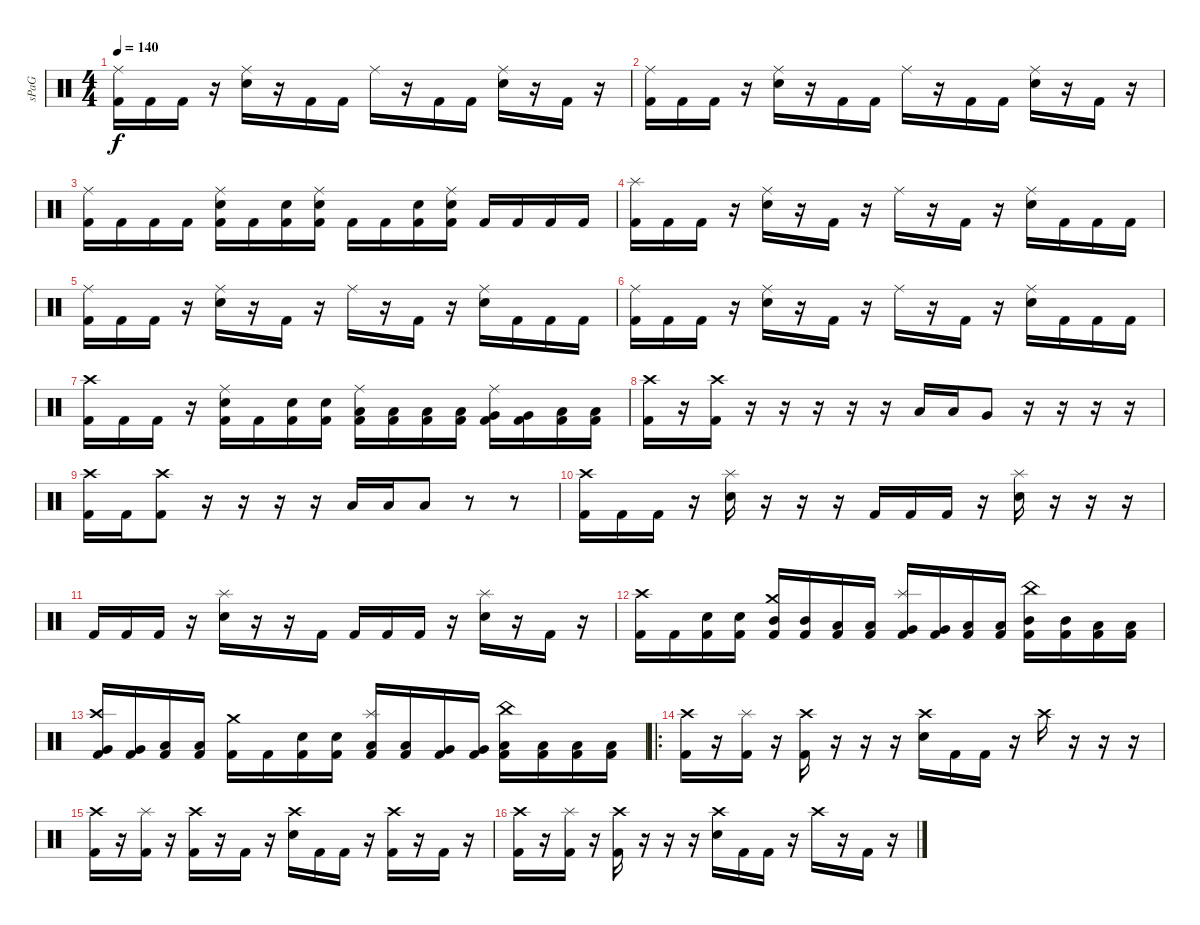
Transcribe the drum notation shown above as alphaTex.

\track ("sPaG" "sPaG") {instrument percussion}
\staff {score}
\articulation defaults
\ts (4 4)
\tempo 140
\clef neutral
\ks c
("Ride (middle)" "Kick (hit) 2").16{dy f} "Kick (hit) 2".16 "Kick (hit) 2".16 r.16 ("Ride (middle)" "Snare (hit) 2").16 r.16 "Kick (hit) 2".16 "Kick (hit) 2".16 "Ride (middle)".16 r.16 "Kick (hit) 2".16 "Kick (hit) 2".16 ("Ride (middle)" "Snare (hit) 2").16 r.16 "Kick (hit) 2".16 r.16 |
("Ride (middle)" "Kick (hit) 2").16 "Kick (hit) 2".16 "Kick (hit) 2".16 r.16 ("Ride (middle)" "Snare (hit) 2").16 r.16 "Kick (hit) 2".16 "Kick (hit) 2".16 "Ride (middle)".16 r.16 "Kick (hit) 2".16 "Kick (hit) 2".16 ("Ride (middle)" "Snare (hit) 2").16 r.16 "Kick (hit) 2".16 r.16 |
("Ride (middle)" "Kick (hit) 2").16 "Kick (hit) 2".16 "Kick (hit) 2".16 "Kick (hit) 2".16 ("Ride (middle)" "Snare (hit) 2" "Kick (hit) 2").16 "Kick (hit) 2".16 ("Snare (hit) 2" "Kick (hit) 2").16 ("Ride (middle)" "Snare (hit) 2" "Kick (hit) 2").16 "Kick (hit) 2".16 "Kick (hit) 2".16 ("Snare (hit) 2" "Kick (hit) 2").16 ("Ride (middle)" "Snare (hit) 2" "Kick (hit) 2").16 "Kick (hit) 2".16 "Kick (hit) 2".16 "Kick (hit) 2".16 "Kick (hit) 2".16 |
("Splash (hit)" "Kick (hit) 2").16 "Kick (hit) 2".16 "Kick (hit) 2".16 r.16 ("Ride (middle)" "Snare (hit) 2").16 r.16 "Kick (hit) 2".16 r.16 "Ride (middle)".16 r.16 "Kick (hit) 2".16 r.16 ("Ride (middle)" "Snare (hit) 2").16 "Kick (hit) 2".16 "Kick (hit) 2".16 "Kick (hit) 2".16 |
("Ride (middle)" "Kick (hit) 2").16 "Kick (hit) 2".16 "Kick (hit) 2".16 r.16 ("Ride (middle)" "Snare (hit) 2").16 r.16 "Kick (hit) 2".16 r.16 "Ride (middle)".16 r.16 "Kick (hit) 2".16 r.16 ("Ride (middle)" "Snare (hit) 2").16 "Kick (hit) 2".16 "Kick (hit) 2".16 "Kick (hit) 2".16 |
("Ride (middle)" "Kick (hit) 2").16 "Kick (hit) 2".16 "Kick (hit) 2".16 r.16 ("Ride (middle)" "Snare (hit) 2").16 r.16 "Kick (hit) 2".16 r.16 "Ride (middle)".16 r.16 "Kick (hit) 2".16 r.16 ("Ride (middle)" "Snare (hit) 2").16 "Kick (hit) 2".16 "Kick (hit) 2".16 "Kick (hit) 2".16 |
("Crash high (hit)" "Kick (hit) 2").16 "Kick (hit) 2".16 "Kick (hit) 2".16 r.16 ("Ride (middle)" "Snare (hit) 2" "Kick (hit) 2").16 "Kick (hit) 2".16 ("Snare (hit) 2" "Kick (hit) 2").16 ("Snare (hit) 2" "Kick (hit) 2").16 ("Ride (middle)" "Low Tom (hit)" "Kick (hit) 2").16 ("Low Tom (hit)" "Kick (hit) 2").16 ("Low Tom (hit)" "Kick (hit) 2").16 ("Low Tom (hit)" "Kick (hit) 2").16 ("Ride (middle)" "Very Low Tom (hit)" "Kick (hit) 2").16 ("Very Low Tom (hit)" "Kick (hit) 2").16 ("Low Floor Tom (hit)" "Kick (hit) 2").16 ("Low Floor Tom (hit)" "Kick (hit) 2").16 |
("Crash high (hit)" "Kick (hit) 2").16 r.16 ("Crash high (hit)" "Kick (hit) 2").16 r.16 r.16 r.16 r.16 r.16 "Low Tom (hit)".16 "Low Tom (hit)".16 "Very Low Tom (hit)".8 r.16 r.16 r.16 r.16 |
("Crash high (hit)" "Kick (hit) 2").16 "Kick (hit) 2".16 ("Crash high (hit)" "Kick (hit) 2").8 r.16 r.16 r.16 r.16 "Low Tom (hit)".16 "Low Tom (hit)".16 "Low Tom (hit)".8 r.8 r.8 |
("Crash high (hit)" "Kick (hit) 2").16 "Kick (hit) 2".16 "Kick (hit) 2".16 r.16 ("Splash (hit)" "Snare (hit) 2").16 r.16 r.16 r.16 "Kick (hit) 2".16 "Kick (hit) 2".16 "Kick (hit) 2".16 r.16 ("Splash (hit)" "Snare (hit) 2").16 r.16 r.16 r.16 |
"Kick (hit) 2".16 "Kick (hit) 2".16 "Kick (hit) 2".16 r.16 ("Splash (hit)" "Snare (hit) 2").16 r.16 r.16 "Kick (hit) 2".16 "Kick (hit) 2".16 "Kick (hit) 2".16 "Kick (hit) 2".16 r.16 ("Splash (hit)" "Snare (hit) 2").16 r.16 "Kick (hit) 2".16 r.16 |
("Crash high (hit)" "Kick (hit) 2").16 "Kick (hit) 2".16 ("Snare (hit) 2" "Kick (hit) 2").16 ("Snare (hit) 2" "Kick (hit) 2").16 ("Crash medium (hit)" "Mid Tom (hit)" "Kick (hit) 2").16 ("Mid Tom (hit)" "Kick (hit) 2").16 ("Low Tom (hit)" "Kick (hit) 2").16 ("Low Tom (hit)" "Kick (hit) 2").16 ("Splash (hit)" "Very Low Tom (hit)" "Kick (hit) 2").16 ("Very Low Tom (hit)" "Kick (hit) 2").16 ("Low Floor Tom (hit)" "Kick (hit) 2").16 ("Low Floor Tom (hit)" "Kick (hit) 2").16 ("China (hit)" "Mid Tom (hit)" "Kick (hit) 2").16 ("Mid Tom (hit)" "Kick (hit) 2").16 ("Low Tom (hit)" "Kick (hit) 2").16 ("Low Tom (hit)" "Kick (hit) 2").16 |
("Crash high (hit)" "Very Low Tom (hit)" "Kick (hit) 2").16 ("Very Low Tom (hit)" "Kick (hit) 2").16 ("Low Floor Tom (hit)" "Kick (hit) 2").16 ("Low Floor Tom (hit)" "Kick (hit) 2").16 ("Crash medium (hit)" "Kick (hit) 2").16 "Kick (hit) 2".16 ("Snare (hit) 2" "Kick (hit) 2").16 ("Snare (hit) 2" "Kick (hit) 2").16 ("Splash (hit)" "Low Tom (hit)" "Kick (hit) 2").16 ("Low Tom (hit)" "Kick (hit) 2").16 ("Very Low Tom (hit)" "Kick (hit) 2").16 ("Very Low Tom (hit)" "Kick (hit) 2").16 ("China (hit)" "Low Floor Tom (hit)" "Kick (hit) 2").16 ("Low Floor Tom (hit)" "Kick (hit) 2").16 ("Low Floor Tom (hit)" "Kick (hit) 2").16 ("Low Floor Tom (hit)" "Kick (hit) 2").16 |
\ro
("Crash high (hit)" "Kick (hit) 2").16 r.16 ("Splash (hit)" "Kick (hit) 2").16 r.16 ("Crash high (hit)" "Kick (hit) 2").16 r.16 r.16 r.16 ("Crash high (hit)" "Snare (hit) 2").16 "Kick (hit) 2".16 "Kick (hit) 2".16 r.16 "Crash high (hit)".16 r.16 r.16 r.16 |
("Crash high (hit)" "Kick (hit) 2").16 r.16 ("Splash (hit)" "Kick (hit) 2").16 r.16 ("Crash high (hit)" "Kick (hit) 2").16 r.16 "Kick (hit) 2".16 r.16 ("Crash high (hit)" "Snare (hit) 2").16 "Kick (hit) 2".16 "Kick (hit) 2".16 r.16 ("Crash high (hit)" "Kick (hit) 2").16 r.16 "Kick (hit) 2".16 r.16 |
("Crash high (hit)" "Kick (hit) 2").16 r.16 ("Splash (hit)" "Kick (hit) 2").16 r.16 ("Crash high (hit)" "Kick (hit) 2").16 r.16 r.16 r.16 ("Crash high (hit)" "Snare (hit) 2").16 "Kick (hit) 2".16 "Kick (hit) 2".16 r.16 "Crash high (hit)".16 r.16 "Kick (hit) 2".16 r.16
